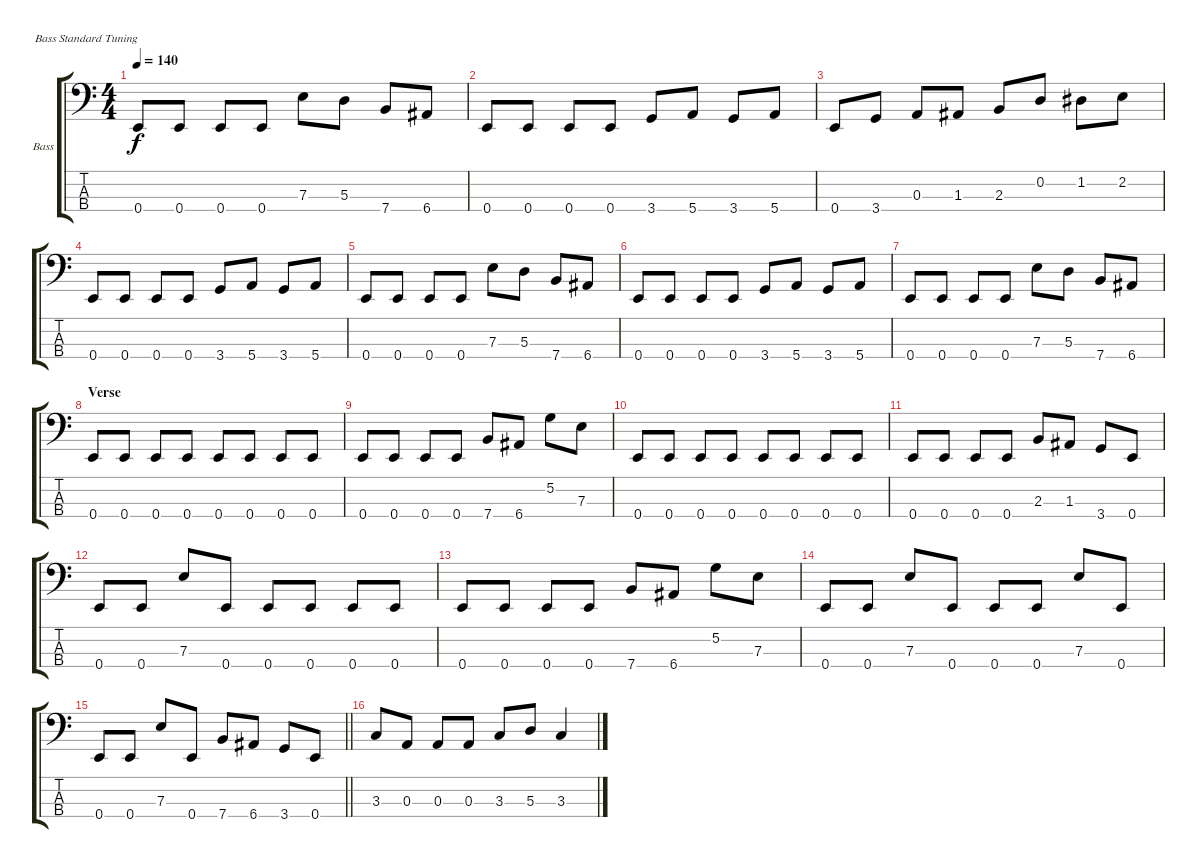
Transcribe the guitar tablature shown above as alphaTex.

\defaultSystemsLayout 4
\bracketExtendMode groupsimilarinstruments
\firstSystemTrackNameOrientation horizontal
\otherSystemsTrackNameOrientation horizontal
\track ("Bass" "Bass") {instrument electricbasspick}
\staff {score tabs}
\tuning (G2 D2 A1 E1)
\ts (4 4)
\tempo 140
\clef f4
\scale
0.333333
\ks c
0.4.8{dy f} 0.4.8 0.4.8 0.4.8 7.3.8 5.3.8 7.4.8 6.4.8 |
\scale
0.333333 0.4.8 0.4.8 0.4.8 0.4.8 3.4.8 5.4.8 3.4.8 5.4.8 |
\scale
0.333333 0.4.8 3.4.8 0.3.8 1.3.8 2.3.8 0.2.8 1.2.8 2.2.8 |
\scale
0.333333 0.4.8 0.4.8 0.4.8 0.4.8 3.4.8 5.4.8 3.4.8 5.4.8 |
\scale
0.333333 0.4.8 0.4.8 0.4.8 0.4.8 7.3.8 5.3.8 7.4.8 6.4.8 |
\scale
0.333333 0.4.8 0.4.8 0.4.8 0.4.8 3.4.8 5.4.8 3.4.8 5.4.8 |
\scale
0.333333 0.4.8 0.4.8 0.4.8 0.4.8 7.3.8 5.3.8 7.4.8 6.4.8 |
\section ("" "Verse")
\scale
0.333333 0.4.8 0.4.8 0.4.8 0.4.8 0.4.8 0.4.8 0.4.8 0.4.8 |
\scale
0.333333 0.4.8 0.4.8 0.4.8 0.4.8 7.4.8 6.4.8 5.2.8 7.3.8 |
\scale
0.333333 0.4.8 0.4.8 0.4.8 0.4.8 0.4.8 0.4.8 0.4.8 0.4.8 |
\scale
0.333333 0.4.8 0.4.8 0.4.8 0.4.8 2.3.8 1.3.8 3.4.8 0.4.8 |
\scale
0.333333 0.4.8 0.4.8 7.3.8 0.4.8 0.4.8 0.4.8 0.4.8 0.4.8 |
\scale
0.333333 0.4.8 0.4.8 0.4.8 0.4.8 7.4.8 6.4.8 5.2.8 7.3.8 |
\scale
0.333333 0.4.8 0.4.8 7.3.8 0.4.8 0.4.8 0.4.8 7.3.8 0.4.8 |
\scale
0.333333
\barLineRight lightlight
0.4.8 0.4.8 7.3.8 0.4.8 7.4.8 6.4.8 3.4.8 0.4.8 |
\scale
0.333333 3.3.8 0.3.8 0.3.8 0.3.8 3.3.8 5.3.8 3.3.4
